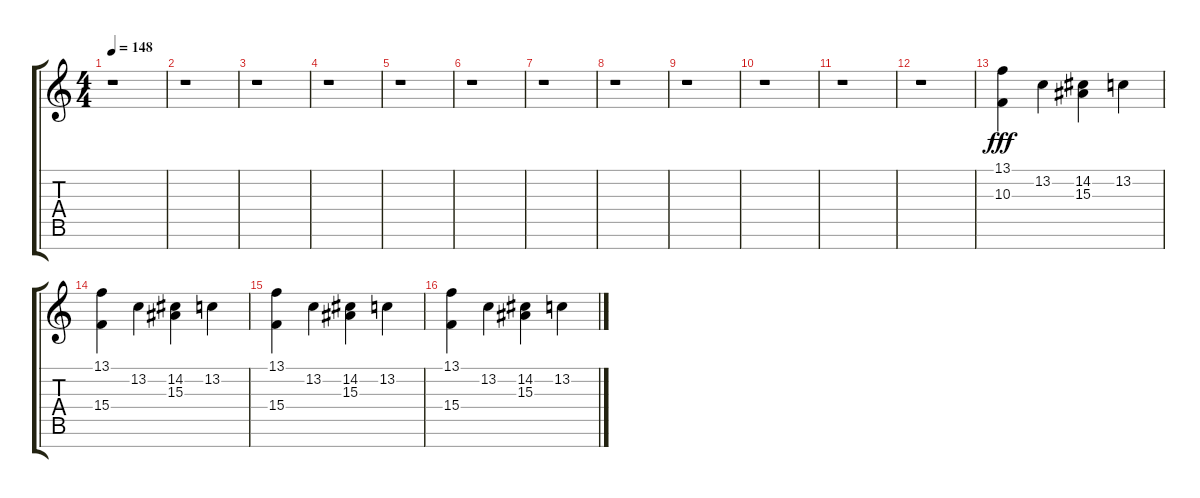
\track "" {instrument vibraphone}
\staff {score tabs}
\tuning (E4 B3 G3 D3 A2 E2 B1) {hide}
\ts (4 4)
\tempo 148
\clef g2
\ks c
r.1{dy fff} |
r.1 |
r.1 |
r.1 |
r.1 |
r.1 |
r.1 |
r.1 |
r.1 |
r.1 |
r.1 |
r.1 |
(13.1 10.3).4 13.2.4 (14.2 15.3).4 13.2.4 |
(13.1 15.4).4 13.2.4 (14.2 15.3).4 13.2.4 |
(13.1 15.4).4 13.2.4 (14.2 15.3).4 13.2.4 |
(13.1 15.4).4 13.2.4 (14.2 15.3).4 13.2.4
